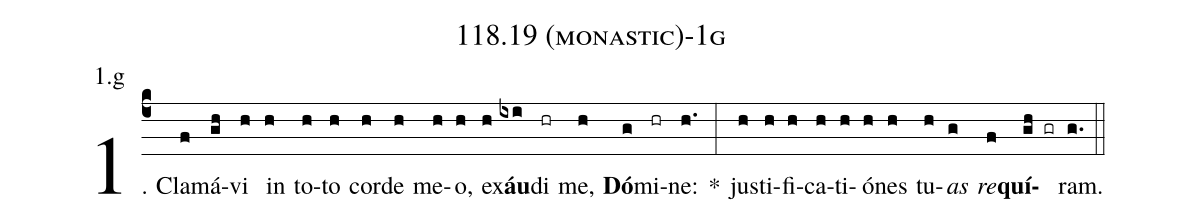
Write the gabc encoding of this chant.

name: 118.19 (monastic)-1g;
annotation: 1.g;
%%
(c4)1. Cla(f)má(gh)vi(h) in(h) to(h)to(h) cor(h)de(h) me(h)o,(h) ex(h)<b>áu</b>(ixi)di(hr) me,(h) <b>Dó</b>(g)mi(hr)ne:(h.) *(:) jus(h)ti(h)fi(h)ca(h)ti(h)ó(h)nes(h) tu(h)<i>as</i>(g) <i>re</i>(f)<b>quí</b>(gh gr)ram.(g.) (::)
